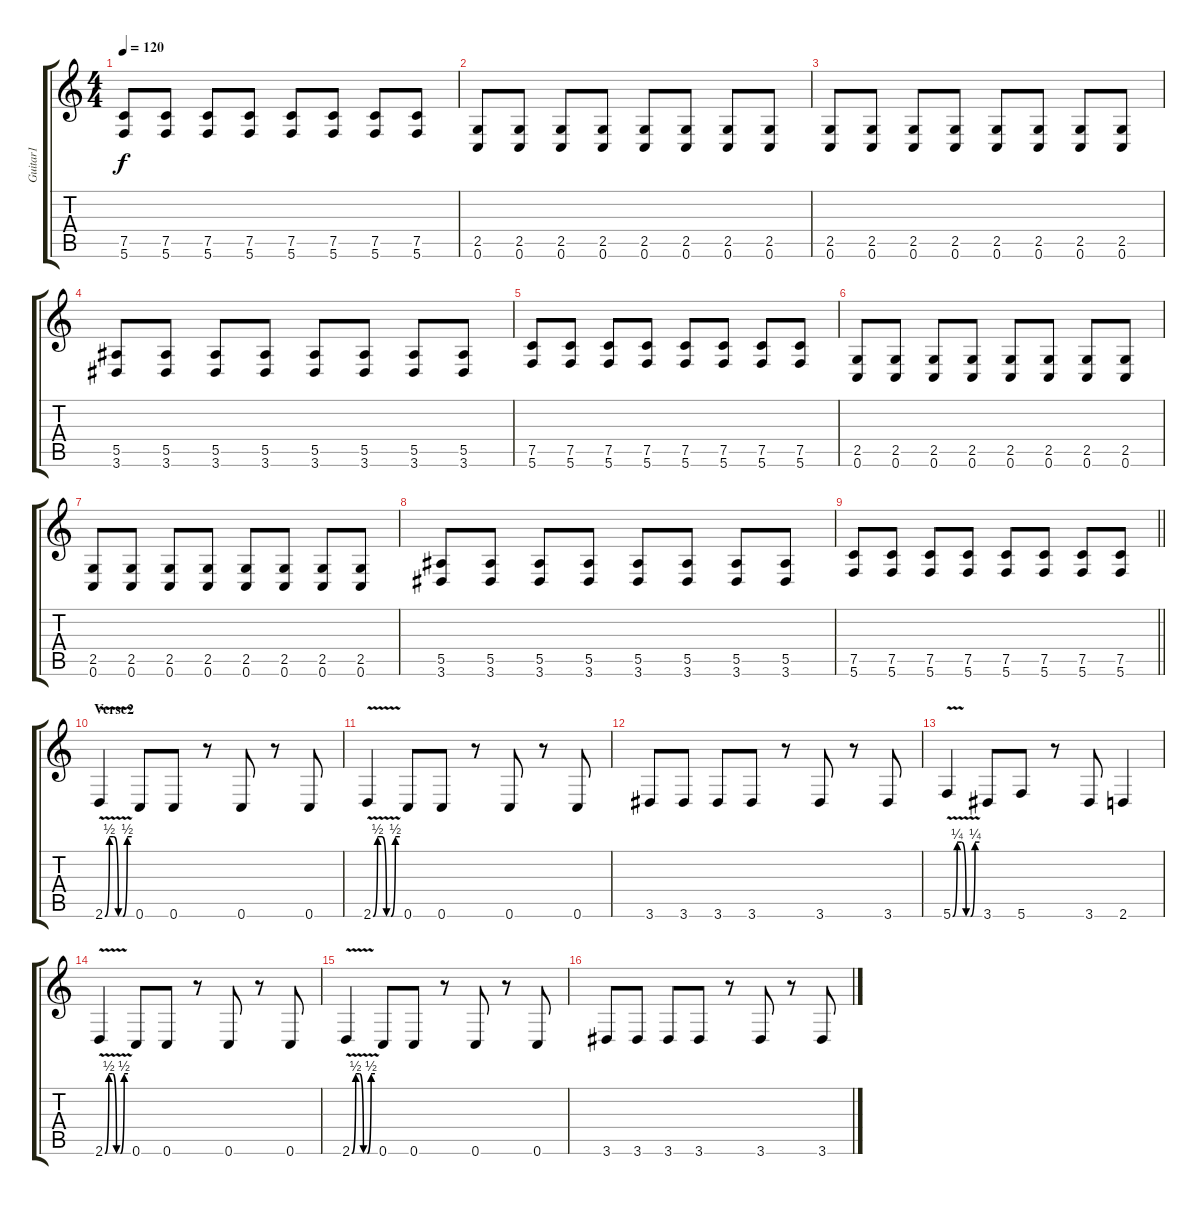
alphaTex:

\track ("Guitar1" "Guitar1") {instrument overdrivenguitar}
\staff {score tabs}
\tuning (C4 G3 Eb3 Bb2 F2 C2) {hide}
\ts (4 4)
\tempo 120
\clef g2
\ks c
(7.5 5.6).8{dy f} (7.5 5.6).8 (7.5 5.6).8 (7.5 5.6).8 (7.5 5.6).8 (7.5 5.6).8 (7.5 5.6).8 (7.5 5.6).8 |
(2.5 0.6).8 (2.5 0.6).8 (2.5 0.6).8 (2.5 0.6).8 (2.5 0.6).8 (2.5 0.6).8 (2.5 0.6).8 (2.5 0.6).8 |
(2.5 0.6).8 (2.5 0.6).8 (2.5 0.6).8 (2.5 0.6).8 (2.5 0.6).8 (2.5 0.6).8 (2.5 0.6).8 (2.5 0.6).8 |
(5.5 3.6).8 (5.5 3.6).8 (5.5 3.6).8 (5.5 3.6).8 (5.5 3.6).8 (5.5 3.6).8 (5.5 3.6).8 (5.5 3.6).8 |
(7.5 5.6).8 (7.5 5.6).8 (7.5 5.6).8 (7.5 5.6).8 (7.5 5.6).8 (7.5 5.6).8 (7.5 5.6).8 (7.5 5.6).8 |
(2.5 0.6).8 (2.5 0.6).8 (2.5 0.6).8 (2.5 0.6).8 (2.5 0.6).8 (2.5 0.6).8 (2.5 0.6).8 (2.5 0.6).8 |
(2.5 0.6).8 (2.5 0.6).8 (2.5 0.6).8 (2.5 0.6).8 (2.5 0.6).8 (2.5 0.6).8 (2.5 0.6).8 (2.5 0.6).8 |
(5.5 3.6).8 (5.5 3.6).8 (5.5 3.6).8 (5.5 3.6).8 (5.5 3.6).8 (5.5 3.6).8 (5.5 3.6).8 (5.5 3.6).8 |
\barLineRight lightlight
(7.5 5.6).8 (7.5 5.6).8 (7.5 5.6).8 (7.5 5.6).8 (7.5 5.6).8 (7.5 5.6).8 (7.5 5.6).8 (7.5 5.6).8 |
\section ("" "Verse2")
2.6{be (custom 0 0 10 2 20 2 30 0 40 0 50 2 60 2) v}.4 0.6.8 0.6.8 r.8 0.6.8 r.8 0.6.8 |
2.6{be (custom 0 0 10 2 20 2 30 0 40 0 50 2 60 2) v}.4 0.6.8 0.6.8 r.8 0.6.8 r.8 0.6.8 |
3.6.8 3.6.8 3.6.8 3.6.8 r.8 3.6.8 r.8 3.6.8 |
5.6{be (custom 0 0 10 1 20 1 30 0 40 0 50 1 60 1) v}.4 3.6.8 5.6.8 r.8 3.6.8 2.6.4 |
2.6{be (custom 0 0 10 2 20 2 30 0 40 0 50 2 60 2) v}.4 0.6.8 0.6.8 r.8 0.6.8 r.8 0.6.8 |
2.6{be (custom 0 0 10 2 20 2 30 0 40 0 50 2 60 2) v}.4 0.6.8 0.6.8 r.8 0.6.8 r.8 0.6.8 |
3.6.8 3.6.8 3.6.8 3.6.8 r.8 3.6.8 r.8 3.6.8
